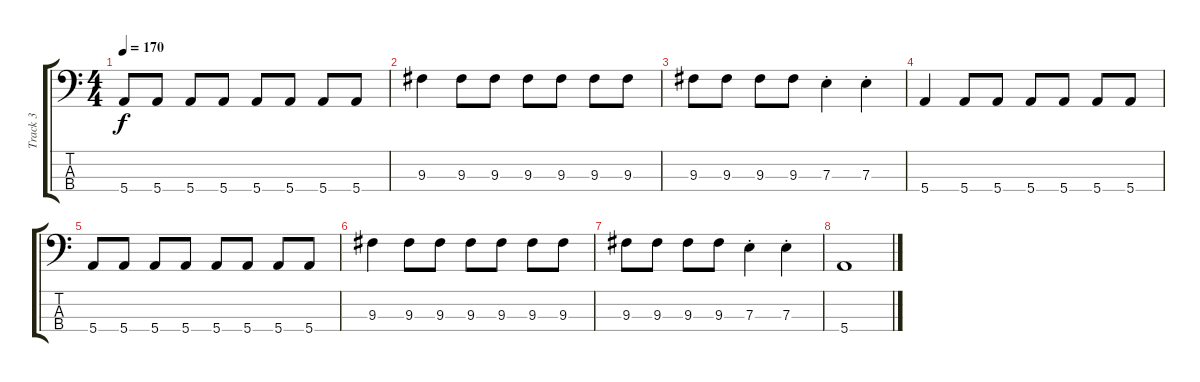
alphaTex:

\track ("Track 3" "Track 3") {instrument electricbassfinger}
\staff {score tabs}
\tuning (G2 D2 A1 E1) {hide}
\ts (4 4)
\tempo 170
\clef f4
\ks c
5.4.8{dy f} 5.4.8 5.4.8 5.4.8 5.4.8 5.4.8 5.4.8 5.4.8 |
9.3.4 9.3.8 9.3.8 9.3.8 9.3.8 9.3.8 9.3.8 |
9.3.8 9.3.8 9.3.8 9.3.8 7.3{st}.4 7.3{st}.4 |
5.4.4 5.4.8 5.4.8 5.4.8 5.4.8 5.4.8 5.4.8 |
5.4.8 5.4.8 5.4.8 5.4.8 5.4.8 5.4.8 5.4.8 5.4.8 |
9.3.4 9.3.8 9.3.8 9.3.8 9.3.8 9.3.8 9.3.8 |
9.3.8 9.3.8 9.3.8 9.3.8 7.3{st}.4 7.3{st}.4 |
5.4.1
